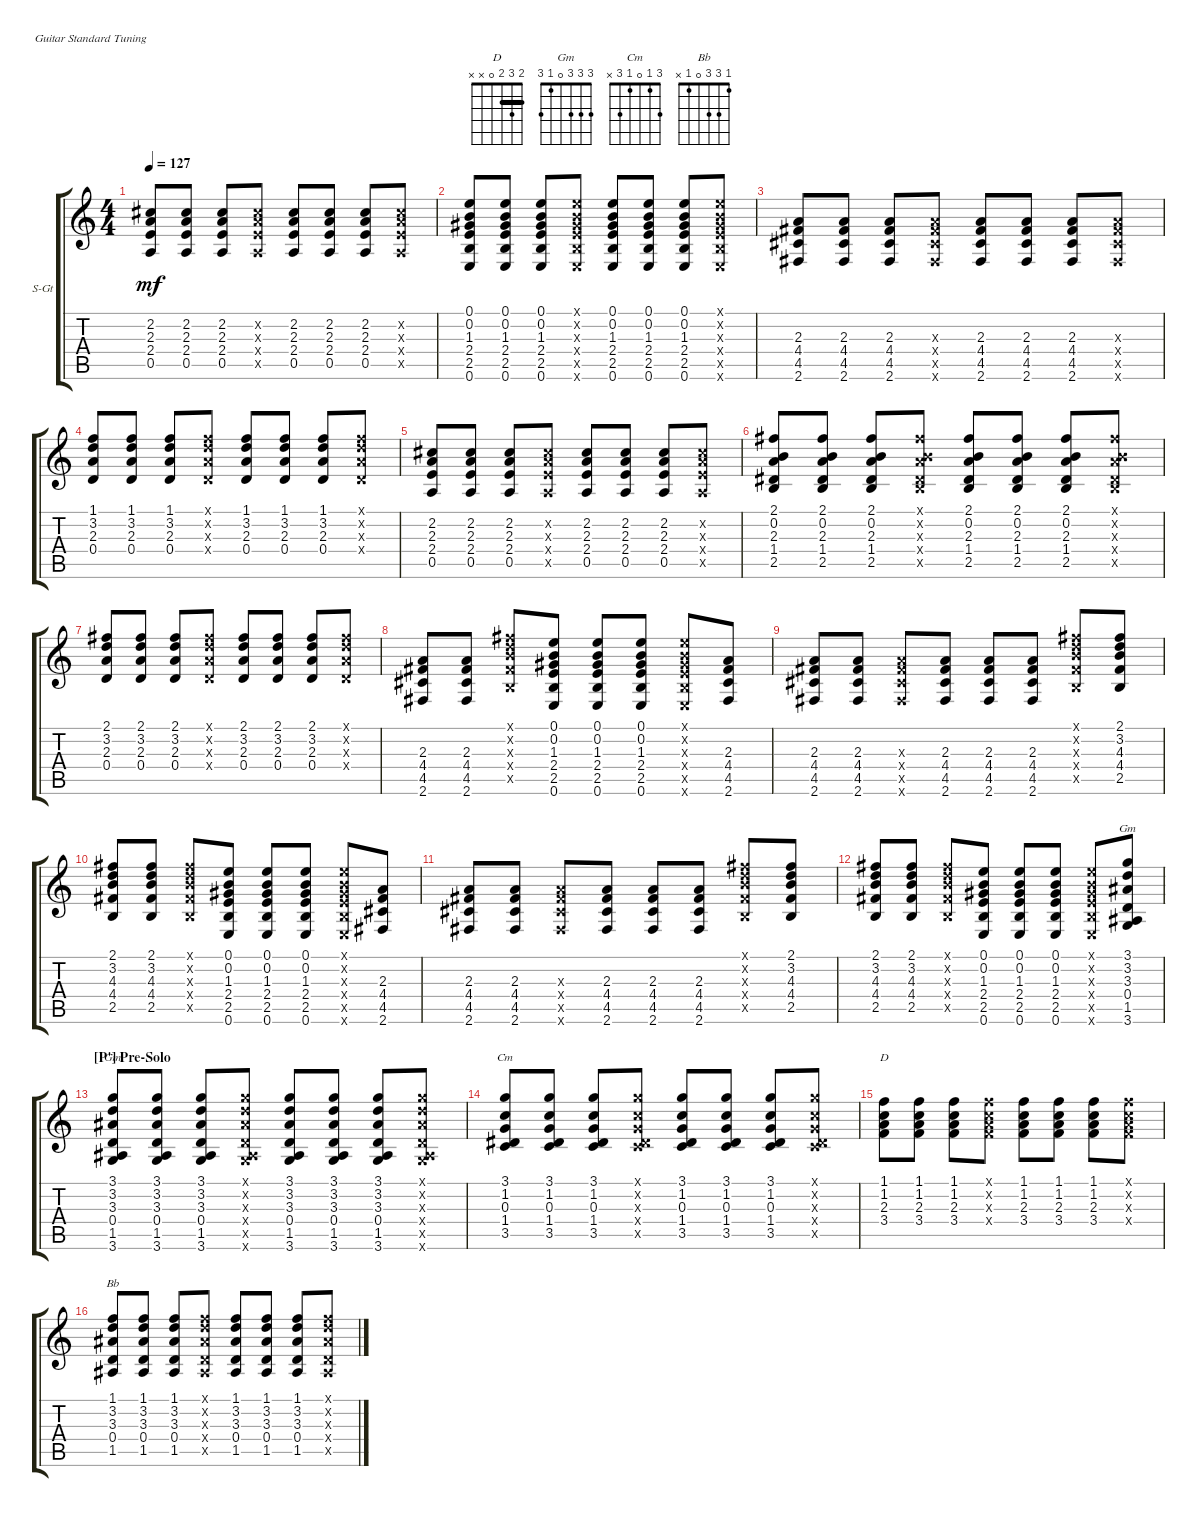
\defaultSystemsLayout 4
\bracketExtendMode groupsimilarinstruments
\firstSystemTrackNameOrientation horizontal
\otherSystemsTrackNameOrientation horizontal
\track ("Rhythm Steel Guitar" "S-Gt") {instrument acousticguitarsteel}
\staff {score tabs}
\tuning (E4 B3 G3 D3 A2 E2)
\chord ("D" 2 3 2 0 x x) {barre 2}
\chord ("Gm" 3 3 3 0 1 3)
\chord ("Cm" 3 1 0 1 3 x)
\chord ("Bb" 1 3 3 0 1 x)
\ts (4 4)
\tempo 127
\clef g2
\ks c
(0.5 2.4 2.3 2.2).8{dy mf} (0.5 2.4 2.3 2.2).8 (0.5 2.4 2.3 2.2).8 (0.5{x} 2.4{x} 2.3{x} 2.2{x}).8 (0.5 2.4 2.3 2.2).8 (0.5 2.4 2.3 2.2).8 (0.5 2.4 2.3 2.2).8 (0.5{x} 2.4{x} 2.3{x} 2.2{x}).8 |
(0.6 2.5 2.4 1.3 0.2 0.1).8 (0.6 2.5 2.4 1.3 0.2 0.1).8 (0.6 2.5 2.4 1.3 0.2 0.1).8 (0.6{x} 2.5{x} 2.4{x} 1.3{x} 0.2{x} 0.1{x}).8 (0.6 2.5 2.4 1.3 0.2 0.1).8 (0.6 2.5 2.4 1.3 0.2 0.1).8 (0.6 2.5 2.4 1.3 0.2 0.1).8 (0.6{x} 2.5{x} 2.4{x} 1.3{x} 0.2{x} 0.1{x}).8 |
(2.6 4.5 4.4 2.3).8 (2.6 4.5 4.4 2.3).8 (2.6 4.5 4.4 2.3).8 (2.6{x} 4.5{x} 4.4{x} 2.3{x}).8 (2.6 4.5 4.4 2.3).8 (2.6 4.5 4.4 2.3).8 (2.6 4.5 4.4 2.3).8 (2.6{x} 4.5{x} 4.4{x} 2.3{x}).8 |
(0.4 2.3 3.2 1.1).8 (0.4 2.3 3.2 1.1).8 (0.4 2.3 3.2 1.1).8 (0.4{x} 2.3{x} 3.2{x} 1.1{x}).8 (0.4 2.3 3.2 1.1).8 (0.4 2.3 3.2 1.1).8 (0.4 2.3 3.2 1.1).8 (0.4{x} 2.3{x} 3.2{x} 1.1{x}).8 |
(0.5 2.4 2.3 2.2).8 (0.5 2.4 2.3 2.2).8 (0.5 2.4 2.3 2.2).8 (0.5{x} 2.4{x} 2.3{x} 2.2{x}).8 (0.5 2.4 2.3 2.2).8 (0.5 2.4 2.3 2.2).8 (0.5 2.4 2.3 2.2).8 (0.5{x} 2.4{x} 2.3{x} 2.2{x}).8 |
(2.5 1.4 2.3 0.2 2.1).8 (2.5 1.4 2.3 0.2 2.1).8 (2.5 1.4 2.3 0.2 2.1).8 (2.5{x} 1.4{x} 2.3{x} 0.2{x} 2.1{x}).8 (2.5 1.4 2.3 0.2 2.1).8 (2.5 1.4 2.3 0.2 2.1).8 (2.5 1.4 2.3 0.2 2.1).8 (2.5{x} 1.4{x} 2.3{x} 0.2{x} 2.1{x}).8 |
(0.4 2.3 3.2 2.1).8 (0.4 2.3 3.2 2.1).8 (0.4 2.3 3.2 2.1).8 (0.4{x} 2.3{x} 3.2{x} 2.1{x}).8 (0.4 2.3 3.2 2.1).8 (0.4 2.3 3.2 2.1).8 (0.4 2.3 3.2 2.1).8 (0.4{x} 2.3{x} 3.2{x} 2.1{x}).8 |
(2.6 4.5 4.4 2.3).8 (2.6 4.5 4.4 2.3).8 (2.5{x} 4.4{x} 4.3{x} 3.2{x} 2.1{x}).8 (0.6 2.5 2.4 1.3 0.2 0.1).8 (0.6 2.5 2.4 1.3 0.2 0.1).8 (0.6 2.5 2.4 1.3 0.2 0.1).8 (0.6{x} 2.5{x} 2.4{x} 1.3{x} 0.2{x} 0.1{x}).8 (2.6 4.5 4.4 2.3).8 |
(2.6 4.5 4.4 2.3).8 (2.6 4.5 4.4 2.3).8 (2.6{x} 4.5{x} 4.4{x} 2.3{x}).8 (2.6 4.5 4.4 2.3).8 (2.6 4.5 4.4 2.3).8 (2.6 4.5 4.4 2.3).8 (2.5{x} 4.4{x} 4.3{x} 3.2{x} 2.1{x}).8 (2.5 4.4 4.3 3.2 2.1).8 |
(2.5 4.4 4.3 3.2 2.1).8 (2.5 4.4 4.3 3.2 2.1).8 (2.5{x} 4.4{x} 4.3{x} 3.2{x} 2.1{x}).8 (0.6 2.5 2.4 1.3 0.2 0.1).8 (0.6 2.5 2.4 1.3 0.2 0.1).8 (0.6 2.5 2.4 1.3 0.2 0.1).8 (0.6{x} 2.5{x} 2.4{x} 1.3{x} 0.2{x} 0.1{x}).8 (2.6 4.5 4.4 2.3).8 |
(2.6 4.5 4.4 2.3).8 (2.6 4.5 4.4 2.3).8 (2.6{x} 4.5{x} 4.4{x} 2.3{x}).8 (2.6 4.5 4.4 2.3).8 (2.6 4.5 4.4 2.3).8 (2.6 4.5 4.4 2.3).8 (2.5{x} 4.4{x} 4.3{x} 3.2{x} 2.1{x}).8 (2.5 4.4 4.3 3.2 2.1).8 |
(2.5 4.4 4.3 3.2 2.1).8 (2.5 4.4 4.3 3.2 2.1).8 (2.5{x} 4.4{x} 4.3{x} 3.2{x} 2.1{x}).8 (0.6 2.5 2.4 1.3 0.2 0.1).8 (0.6 2.5 2.4 1.3 0.2 0.1).8 (0.6 2.5 2.4 1.3 0.2 0.1).8 (0.6{x} 2.5{x} 2.4{x} 1.3{x} 0.2{x} 0.1{x}).8 (3.6 1.5 0.4 3.3 3.2 3.1).8{ch "Gm"} |
\section ("P'" "Pre-Solo")
(3.6 1.5 0.4 3.3 3.2 3.1).8{ch "Gm"} (3.6 1.5 0.4 3.3 3.2 3.1).8 (3.6 1.5 0.4 3.3 3.2 3.1).8 (3.6{x} 1.5{x} 0.4{x} 3.3{x} 3.2{x} 3.1{x}).8 (3.6 1.5 0.4 3.3 3.2 3.1).8 (3.6 1.5 0.4 3.3 3.2 3.1).8 (3.6 1.5 0.4 3.3 3.2 3.1).8 (3.6{x} 1.5{x} 0.4{x} 3.3{x} 3.2{x} 3.1{x}).8 |
(3.5 1.4 0.3 1.2 3.1).8{ch "Cm"} (3.5 1.4 0.3 1.2 3.1).8 (3.5 1.4 0.3 1.2 3.1).8 (3.5{x} 1.4{x} 0.3{x} 1.2{x} 3.1{x}).8 (3.5 1.4 0.3 1.2 3.1).8 (3.5 1.4 0.3 1.2 3.1).8 (3.5 1.4 0.3 1.2 3.1).8 (3.5{x} 1.4{x} 0.3{x} 1.2{x} 3.1{x}).8 |
(3.4 2.3 1.2 1.1).8{ch "D"} (3.4 2.3 1.2 1.1).8 (3.4 2.3 1.2 1.1).8 (3.4{x} 2.3{x} 1.2{x} 1.1{x}).8 (3.4 2.3 1.2 1.1).8 (3.4 2.3 1.2 1.1).8 (3.4 2.3 1.2 1.1).8 (3.4{x} 2.3{x} 1.2{x} 1.1{x}).8 |
(1.5 0.4 3.3 3.2 1.1).8{ch "Bb"} (1.5 0.4 3.3 3.2 1.1).8 (1.5 0.4 3.3 3.2 1.1).8 (1.5{x} 0.4{x} 3.3{x} 3.2{x} 1.1{x}).8 (1.5 0.4 3.3 3.2 1.1).8 (1.5 0.4 3.3 3.2 1.1).8 (1.5 0.4 3.3 3.2 1.1).8 (1.5{x} 0.4{x} 3.3{x} 3.2{x} 1.1{x}).8
